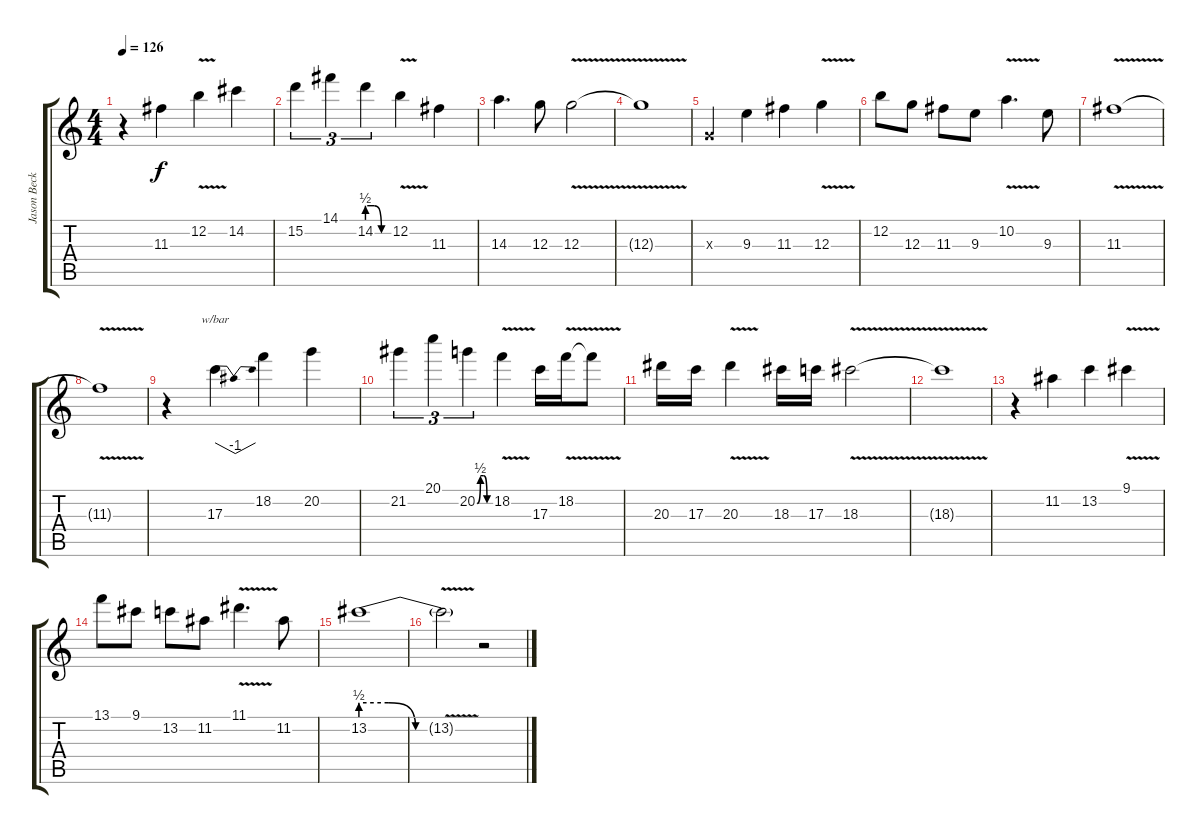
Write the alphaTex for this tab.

\track ("Jason Becker" "Jason Beck") {instrument overdrivenguitar}
\staff {score tabs}
\tuning (E4 B3 G3 D3 A2 E2) {hide}
\ts (4 4)
\tempo 126
\clef g2
\ks c
r.4{dy f} 11.3.4 12.2{v}.4 14.2.4 |
15.2.4{tu (3 2)} 14.1.4{tu (3 2)} 14.2{be (custom 0 2 20 2 40 0 60 0)}.4{tu (3 2)} 12.2{v}.4 11.3.4 |
14.3.4{d} 12.3.8 12.3{v}.2 |
12.3{v t}.1 |
0.3{x}.4 9.3.4 11.3.4 12.3{v}.4 |
12.2.8 12.3.8 11.3.8 9.3.8 10.2{v}.4{d} 9.3.8 |
11.3{v}.1 |
11.3{t}.1 |
r.4 17.3.4{tbe (dip default 0 0 30 -4 60 0)} 18.2.4 20.2.4 |
21.2.4{tu (3 2)} 20.1.4{tu (3 2)} 20.2{be (custom 0 0 15 2 30 2 45 0 60 0)}.4{tu (3 2)} 18.2{v}.4 17.3.16 18.2{v}.16 18.2{t}.8 |
20.3.16 17.3.16 20.3{v}.4 18.3.16 17.3.16 18.3{v}.2 |
18.3{t}.1 |
r.4 11.2.4 13.2.4 9.1{v}.4 |
13.1.8 9.1.8 13.2.8 11.2.8 11.1{v}.4{d} 11.2.8 |
13.2{be (custom 0 2 20 2 40 0 60 0)}.1 |
13.2{v t}.2 r.2
